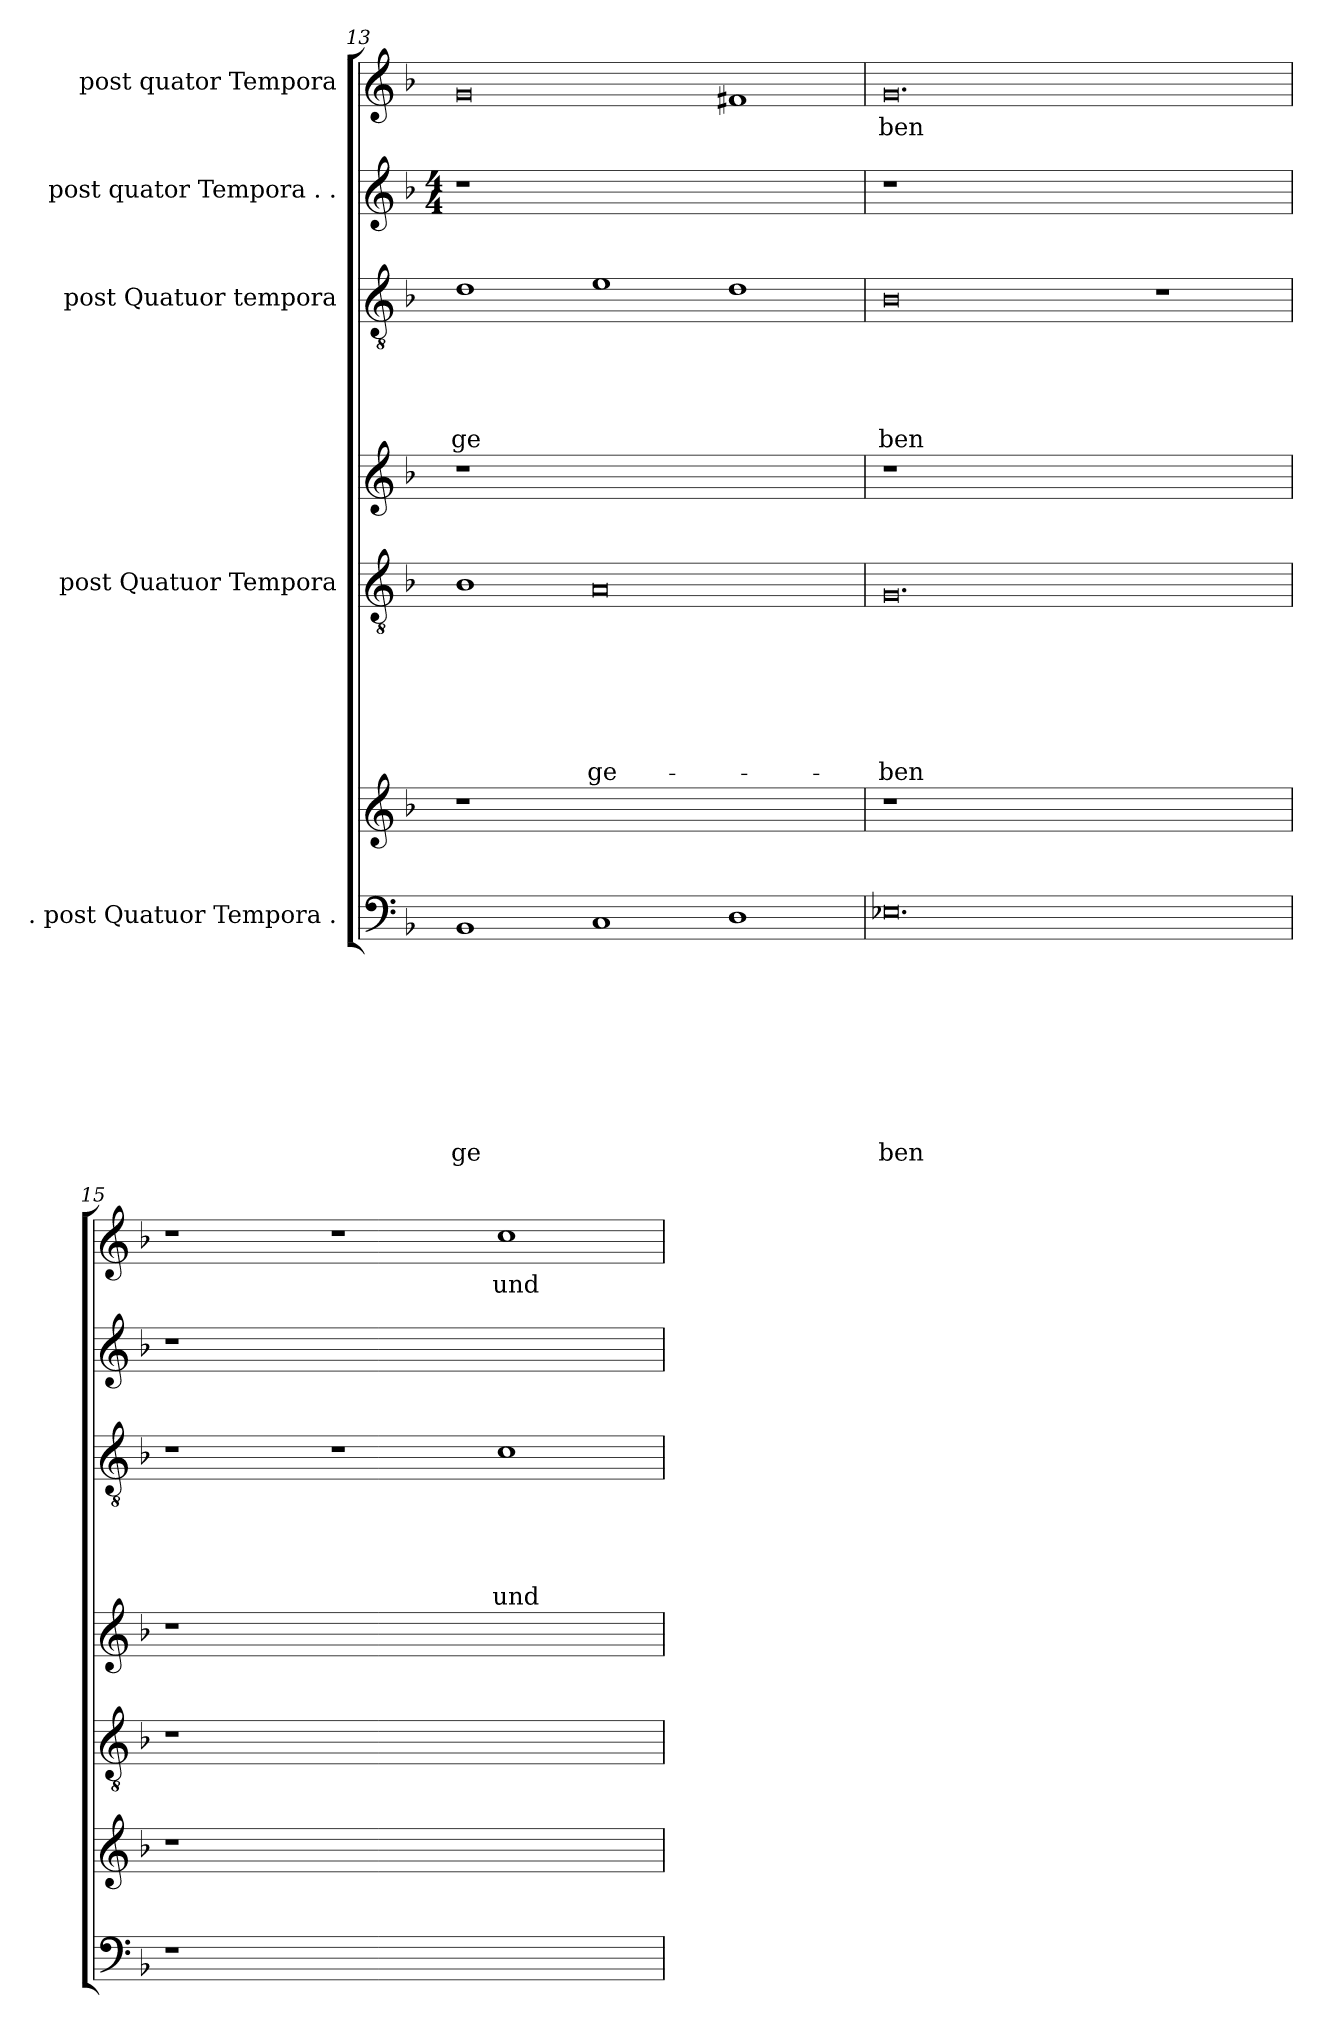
**kern	**text	**text	**text	**text	**text	**text	**text	**text	**text	**kern	**kern	**text	**text	**text	**text	**text	**text	**text	**kern	**kern	**text	**text	**text	**text	**text	**kern	**kern	**text
*part7	*part7	*part7	*part7	*part7	*part7	*part7	*part7	*part7	*part7	*part6	*part5	*part5	*part5	*part5	*part5	*part5	*part5	*part5	*part4	*part3	*part3	*part3	*part3	*part3	*part3	*part2	*part1	*part1
*staff7	*staff7	*staff7	*staff7	*staff7	*staff7	*staff7	*staff7	*staff7	*staff7	*staff6	*staff5	*staff5	*staff5	*staff5	*staff5	*staff5	*staff5	*staff5	*staff4	*staff3	*staff3	*staff3	*staff3	*staff3	*staff3	*staff2	*staff1	*staff1
*I". post Quatuor Tempora .	*	*	*	*	*	*	*	*	*	*	*I"post Quatuor Tempora	*	*	*	*	*	*	*	*	*I"post Quatuor tempora	*	*	*	*	*	*I"post quator Tempora . .	*I"post quator Tempora	*
*clefF4	*	*	*	*	*	*	*	*	*	*clefG2	*clefGv2	*	*	*	*	*	*	*	*clefG2	*clefGv2	*	*	*	*	*	*clefG2	*clefG2	*
*k[b-]	*	*	*	*	*	*	*	*	*	*k[b-]	*k[b-]	*	*	*	*	*	*	*	*k[b-]	*k[b-]	*	*	*	*	*	*k[b-]	*k[b-]	*
*F:	*	*	*	*	*	*	*	*	*	*F:	*F:	*	*	*	*	*	*	*	*F:	*F:	*	*	*	*	*	*F:	*F:	*
*	*	*	*	*	*	*	*	*	*	*	*	*	*	*	*	*	*	*	*	*	*	*	*	*	*	*M4/4	*	*
=13	=13	=13	=13	=13	=13	=13	=13	=13	=13	=13	=13	=13	=13	=13	=13	=13	=13	=13	=13	=13	=13	=13	=13	=13	=13	=13	=13	=13
!	!	!	!	!	!	!	!	!	!LO:LY:b	!	!	!	!	!	!	!	!	!	!	!	!	!	!	!	!LO:LY:b	!	!	!
1BB-	.	.	.	.	.	.	.	.	ge	1r	1B-	.	.	.	.	.	.	.	1r	1d	.	.	.	.	ge	1r	0g	.
!	!	!	!	!	!	!	!	!	!	!	!	!	!	!	!	!	!	!LO:LY:b	!	!	!	!	!	!	!	!	!	!
1C	.	.	.	.	.	.	.	.	.	0ryy	0A	.	.	.	.	.	.	-ge-	0ryy	1e	.	.	.	.	.	0ryy	.	.
1D	.	.	.	.	.	.	.	.	.	.	.	.	.	.	.	.	.	.	.	1d	.	.	.	.	.	.	1f#	.
=14	=14	=14	=14	=14	=14	=14	=14	=14	=14	=14	=14	=14	=14	=14	=14	=14	=14	=14	=14	=14	=14	=14	=14	=14	=14	=14	=14	=14
!	!	!	!	!	!	!	!	!	!LO:LY:b	!	!	!	!	!	!	!	!	!LO:LY:b	!	!	!	!	!	!	!LO:LY:b	!	!	!LO:LY:b
0.E-X	.	.	.	.	.	.	.	.	ben	1r	0.G	.	.	.	.	.	.	-ben	1r	0B-	.	.	.	.	ben	1r	0.g	ben
.	.	.	.	.	.	.	.	.	.	0ryy	.	.	.	.	.	.	.	.	0ryy	.	.	.	.	.	.	0ryy	.	.
.	.	.	.	.	.	.	.	.	.	.	.	.	.	.	.	.	.	.	.	1r	.	.	.	.	.	.	.	.
=15	=15	=15	=15	=15	=15	=15	=15	=15	=15	=15	=15	=15	=15	=15	=15	=15	=15	=15	=15	=15	=15	=15	=15	=15	=15	=15	=15	=15
1r	.	.	.	.	.	.	.	.	.	1r	1r	.	.	.	.	.	.	.	1r	1r	.	.	.	.	.	1r	1r	.
0ryy	.	.	.	.	.	.	.	.	.	0ryy	0ryy	.	.	.	.	.	.	.	0ryy	1r	.	.	.	.	.	0ryy	1r	.
!	!	!	!	!	!	!	!	!	!	!	!	!	!	!	!	!	!	!	!	!	!	!	!	!	!LO:LY:b	!	!	!LO:LY:b
.	.	.	.	.	.	.	.	.	.	.	.	.	.	.	.	.	.	.	.	1c	.	.	.	.	und	.	1cc	und
=	=	=	=	=	=	=	=	=	=	=	=	=	=	=	=	=	=	=	=	=	=	=	=	=	=	=	=	=
*-	*-	*-	*-	*-	*-	*-	*-	*-	*-	*-	*-	*-	*-	*-	*-	*-	*-	*-	*-	*-	*-	*-	*-	*-	*-	*-	*-	*-
